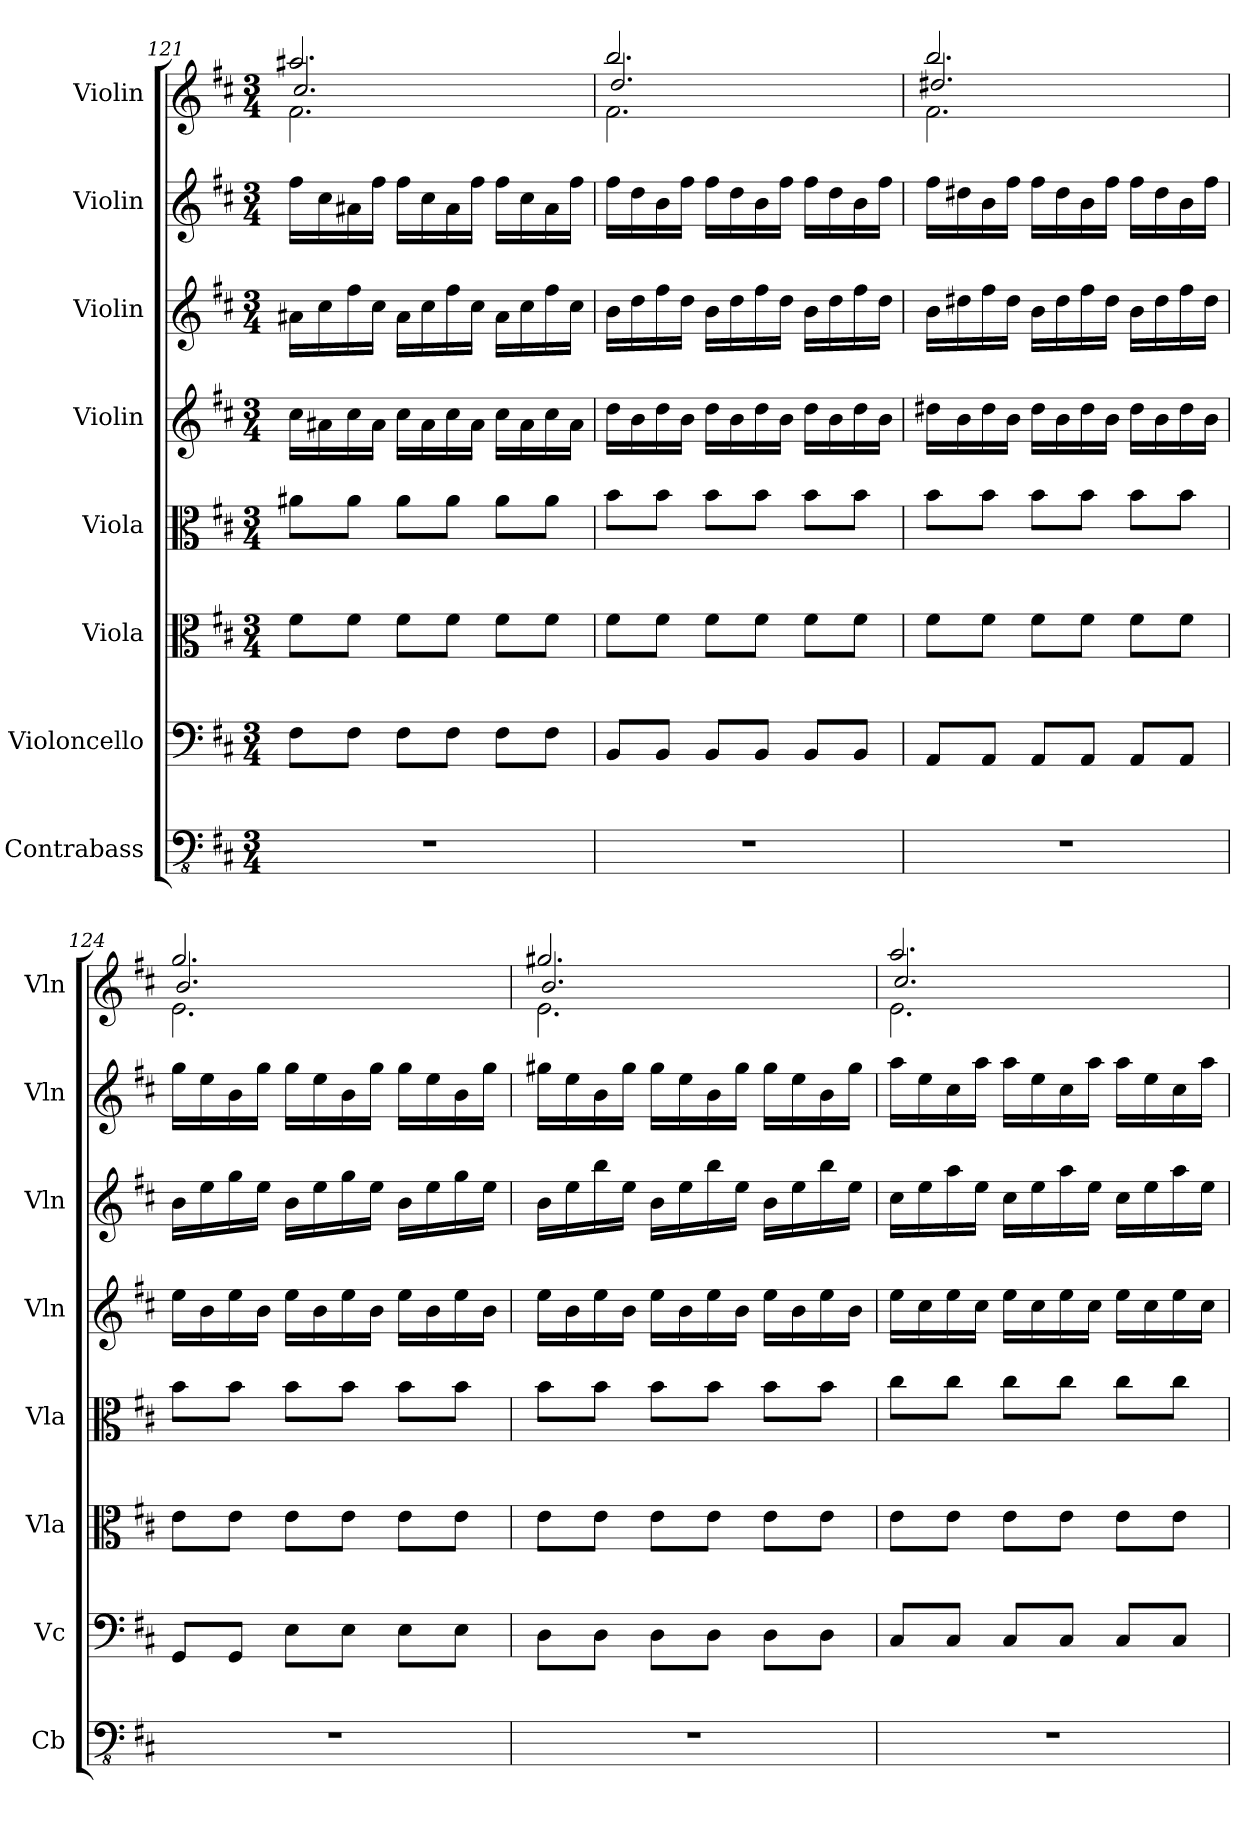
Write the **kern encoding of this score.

**kern	**kern	**kern	**kern	**kern	**kern	**kern	**kern
*part8	*part7	*part6	*part5	*part4	*part3	*part2	*part1
*staff8	*staff7	*staff6	*staff5	*staff4	*staff3	*staff2	*staff1
*I"Contrabass	*I"Violoncello	*I"Viola	*I"Viola	*I"Violin	*I"Violin	*I"Violin	*I"Violin
*I'Cb	*I'Vc	*I'Vla	*I'Vla	*I'Vln	*I'Vln	*I'Vln	*I'Vln
*clefFv4	*clefF4	*clefC3	*clefC3	*clefG2	*clefG2	*clefG2	*clefG2
*ITrd7c12	*	*	*	*	*	*	*
*k[f#c#]	*k[f#c#]	*k[f#c#]	*k[f#c#]	*k[f#c#]	*k[f#c#]	*k[f#c#]	*k[f#c#]
*M3/4	*M3/4	*M3/4	*M3/4	*M3/4	*M3/4	*M3/4	*M3/4
=121	=121	=121	=121	=121	=121	=121	=121
*	*	*	*	*	*	*	*^
*	*	*	*	*	*	*	*	*^
2.r	8F#\L	8f#\L	8a#X\L	16cc#\LL	16a#X\LL	16ff#\LL	2.aa#X/	2.f#\	2.cc#/
.	.	.	.	16a#X\	16cc#\	16cc#\	.	.	.
.	8F#\J	8f#\J	8a#\J	16cc#\	16ff#\	16a#X\	.	.	.
.	.	.	.	16a#\JJ	16cc#\JJ	16ff#\JJ	.	.	.
.	8F#\L	8f#\L	8a#\L	16cc#\LL	16a#\LL	16ff#\LL	.	.	.
.	.	.	.	16a#\	16cc#\	16cc#\	.	.	.
.	8F#\J	8f#\J	8a#\J	16cc#\	16ff#\	16a#\	.	.	.
.	.	.	.	16a#\JJ	16cc#\JJ	16ff#\JJ	.	.	.
.	8F#\L	8f#\L	8a#\L	16cc#\LL	16a#\LL	16ff#\LL	.	.	.
.	.	.	.	16a#\	16cc#\	16cc#\	.	.	.
.	8F#\J	8f#\J	8a#\J	16cc#\	16ff#\	16a#\	.	.	.
.	.	.	.	16a#\JJ	16cc#\JJ	16ff#\JJ	.	.	.
=122	=122	=122	=122	=122	=122	=122	=122	=122	=122
2.r	8BB/L	8f#\L	8b\L	16dd\LL	16b\LL	16ff#\LL	2.bb/	2.f#\	2.dd/
.	.	.	.	16b\	16dd\	16dd\	.	.	.
.	8BB/J	8f#\J	8b\J	16dd\	16ff#\	16b\	.	.	.
.	.	.	.	16b\JJ	16dd\JJ	16ff#\JJ	.	.	.
.	8BB/L	8f#\L	8b\L	16dd\LL	16b\LL	16ff#\LL	.	.	.
.	.	.	.	16b\	16dd\	16dd\	.	.	.
.	8BB/J	8f#\J	8b\J	16dd\	16ff#\	16b\	.	.	.
.	.	.	.	16b\JJ	16dd\JJ	16ff#\JJ	.	.	.
.	8BB/L	8f#\L	8b\L	16dd\LL	16b\LL	16ff#\LL	.	.	.
.	.	.	.	16b\	16dd\	16dd\	.	.	.
.	8BB/J	8f#\J	8b\J	16dd\	16ff#\	16b\	.	.	.
.	.	.	.	16b\JJ	16dd\JJ	16ff#\JJ	.	.	.
!!LO:PB:g=z	!!	!!
=123	=123	=123	=123	=123	=123	=123	=123	=123	=123
2.r	8AA/L	8f#\L	8b\L	16dd#X\LL	16b\LL	16ff#\LL	2.bb/	2.f#\	2.dd#X/
.	.	.	.	16b\	16dd#X\	16dd#X\	.	.	.
.	8AA/J	8f#\J	8b\J	16dd#\	16ff#\	16b\	.	.	.
.	.	.	.	16b\JJ	16dd#\JJ	16ff#\JJ	.	.	.
.	8AA/L	8f#\L	8b\L	16dd#\LL	16b\LL	16ff#\LL	.	.	.
.	.	.	.	16b\	16dd#\	16dd#\	.	.	.
.	8AA/J	8f#\J	8b\J	16dd#\	16ff#\	16b\	.	.	.
.	.	.	.	16b\JJ	16dd#\JJ	16ff#\JJ	.	.	.
.	8AA/L	8f#\L	8b\L	16dd#\LL	16b\LL	16ff#\LL	.	.	.
.	.	.	.	16b\	16dd#\	16dd#\	.	.	.
.	8AA/J	8f#\J	8b\J	16dd#\	16ff#\	16b\	.	.	.
.	.	.	.	16b\JJ	16dd#\JJ	16ff#\JJ	.	.	.
=124	=124	=124	=124	=124	=124	=124	=124	=124	=124
2.r	8GG/L	8e\L	8b\L	16ee\LL	16b\LL	16gg\LL	2.gg/	2.e\	2.b/
.	.	.	.	16b\	16ee\	16ee\	.	.	.
.	8GG/J	8e\J	8b\J	16ee\	16gg\	16b\	.	.	.
.	.	.	.	16b\JJ	16ee\JJ	16gg\JJ	.	.	.
.	8E\L	8e\L	8b\L	16ee\LL	16b\LL	16gg\LL	.	.	.
.	.	.	.	16b\	16ee\	16ee\	.	.	.
.	8E\J	8e\J	8b\J	16ee\	16gg\	16b\	.	.	.
.	.	.	.	16b\JJ	16ee\JJ	16gg\JJ	.	.	.
.	8E\L	8e\L	8b\L	16ee\LL	16b\LL	16gg\LL	.	.	.
.	.	.	.	16b\	16ee\	16ee\	.	.	.
.	8E\J	8e\J	8b\J	16ee\	16gg\	16b\	.	.	.
.	.	.	.	16b\JJ	16ee\JJ	16gg\JJ	.	.	.
=125	=125	=125	=125	=125	=125	=125	=125	=125	=125
2.r	8D\L	8e\L	8b\L	16ee\LL	16b\LL	16gg#X\LL	2.gg#X/	2.e\	2.b/
.	.	.	.	16b\	16ee\	16ee\	.	.	.
.	8D\J	8e\J	8b\J	16ee\	16bb\	16b\	.	.	.
.	.	.	.	16b\JJ	16ee\JJ	16gg#\JJ	.	.	.
.	8D\L	8e\L	8b\L	16ee\LL	16b\LL	16gg#\LL	.	.	.
.	.	.	.	16b\	16ee\	16ee\	.	.	.
.	8D\J	8e\J	8b\J	16ee\	16bb\	16b\	.	.	.
.	.	.	.	16b\JJ	16ee\JJ	16gg#\JJ	.	.	.
.	8D\L	8e\L	8b\L	16ee\LL	16b\LL	16gg#\LL	.	.	.
.	.	.	.	16b\	16ee\	16ee\	.	.	.
.	8D\J	8e\J	8b\J	16ee\	16bb\	16b\	.	.	.
.	.	.	.	16b\JJ	16ee\JJ	16gg#\JJ	.	.	.
!!LO:PB:g=z	!!	!!
=126	=126	=126	=126	=126	=126	=126	=126	=126	=126
2.r	8C#/L	8e\L	8cc#\L	16ee\LL	16cc#\LL	16aa\LL	2.aa/	2.e\	2.cc#/
.	.	.	.	16cc#\	16ee\	16ee\	.	.	.
.	8C#/J	8e\J	8cc#\J	16ee\	16aa\	16cc#\	.	.	.
.	.	.	.	16cc#\JJ	16ee\JJ	16aa\JJ	.	.	.
.	8C#/L	8e\L	8cc#\L	16ee\LL	16cc#\LL	16aa\LL	.	.	.
.	.	.	.	16cc#\	16ee\	16ee\	.	.	.
.	8C#/J	8e\J	8cc#\J	16ee\	16aa\	16cc#\	.	.	.
.	.	.	.	16cc#\JJ	16ee\JJ	16aa\JJ	.	.	.
.	8C#/L	8e\L	8cc#\L	16ee\LL	16cc#\LL	16aa\LL	.	.	.
.	.	.	.	16cc#\	16ee\	16ee\	.	.	.
.	8C#/J	8e\J	8cc#\J	16ee\	16aa\	16cc#\	.	.	.
.	.	.	.	16cc#\JJ	16ee\JJ	16aa\JJ	.	.	.
*	*	*	*	*	*	*	*v	*v	*v
=	=	=	=	=	=	=	=
*-	*-	*-	*-	*-	*-	*-	*-
